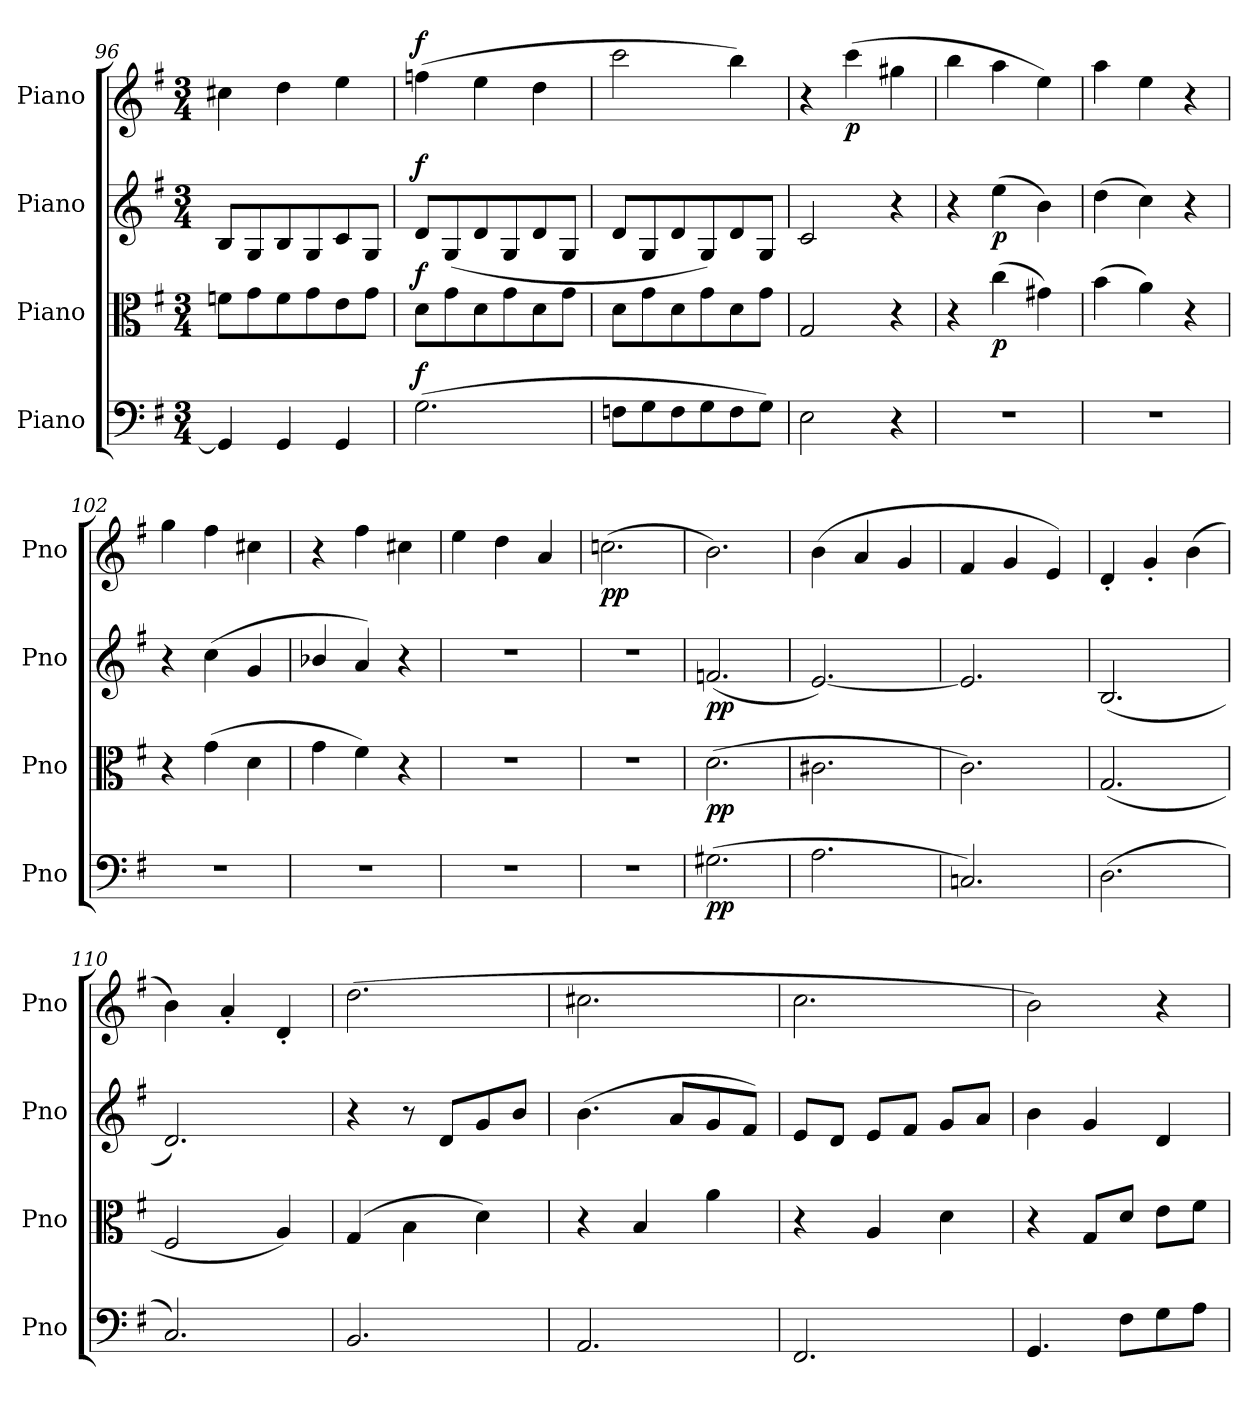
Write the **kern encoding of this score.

**kern	**dynam	**kern	**dynam	**kern	**dynam	**kern	**dynam
*part4	*part4	*part3	*part3	*part2	*part2	*part1	*part1
*staff4	*staff4	*staff3	*staff3	*staff2	*staff2	*staff1	*staff1
*I"Piano	*	*I"Piano	*	*I"Piano	*	*I"Piano	*
*I'Pno	*	*I'Pno	*	*I'Pno	*	*I'Pno	*
*clefF4	*	*clefC3	*	*clefG2	*	*clefG2	*
*k[f#]	*	*k[f#]	*	*k[f#]	*	*k[f#]	*
*M3/4	*	*M3/4	*	*M3/4	*	*M3/4	*
=96	=96	=96	=96	=96	=96	=96	=96
4GG/]	.	8fn\L	.	8B/L	.	4cc#X\	.
.	.	8g\	.	8G/	.	.	.
4GG/	.	8f\	.	8B/	.	4dd\	.
.	.	8g\	.	8G/	.	.	.
4GG/	.	8e\	.	8c/	.	4ee\	.
.	.	8g\J	.	8G/J	.	.	.
=97	=97	=97	=97	=97	=97	=97	=97
!	!LO:DY:a	!	!LO:DY:a	!	!LO:DY:a	!	!LO:DY:a
(2.G\	f	8d\L	f	8d/L	f	(4ffn\	f
.	.	8g\	.	(8G/	.	.	.
.	.	8d\	.	8d/	.	4ee\	.
.	.	8g\	.	8G/	.	.	.
.	.	8d\	.	8d/	.	4dd\	.
.	.	8g\J	.	8G/J	.	.	.
=98	=98	=98	=98	=98	=98	=98	=98
8Fn\L	.	8d\L	.	8d/L	.	2ccc\	.
8G\	.	8g\	.	8G/	.	.	.
8F\	.	8d\	.	8d/	.	.	.
8G\	.	8g\	.	8G/)	.	.	.
8F\	.	8d\	.	8d/	.	4bb\)	.
8G\J)	.	8g\J	.	8G/J	.	.	.
=99	=99	=99	=99	=99	=99	=99	=99
2E\	.	2G/	.	2c/	.	4r	.
!	!	!	!	!	!	!	!LO:DY:b
.	.	.	.	.	.	(4ccc\	p
4r	.	4r	.	4r	.	4gg#X\	.
=100	=100	=100	=100	=100	=100	=100	=100
2.r	.	4r	.	4r	.	4bb\	.
!	!	!	!LO:DY:b	!	!LO:DY:b	!	!
.	.	(4cc\	p	(4ee\	p	4aa\	.
.	.	4g#X\)	.	4b\)	.	4ee\)	.
=101	=101	=101	=101	=101	=101	=101	=101
2.r	.	(4b\	.	(4dd\	.	4aa\	.
.	.	4a\)	.	4cc\)	.	4ee\	.
.	.	4r	.	4r	.	4r	.
=102	=102	=102	=102	=102	=102	=102	=102
2.r	.	4r	.	4r	.	4gg\	.
.	.	(4g\	.	(4cc\	.	4ff#\	.
.	.	4d\	.	4g/	.	4cc#X\	.
=103	=103	=103	=103	=103	=103	=103	=103
2.r	.	4g\	.	4b-X/	.	4r	.
.	.	4f#\)	.	4a/)	.	4ff#\	.
.	.	4r	.	4r	.	4cc#X\	.
=104	=104	=104	=104	=104	=104	=104	=104
2.r	.	2.r	.	2.r	.	4ee\	.
.	.	.	.	.	.	4dd\	.
.	.	.	.	.	.	4a/	.
=105	=105	=105	=105	=105	=105	=105	=105
!	!	!	!	!	!	!	!LO:DY:b
2.r	.	2.r	.	2.r	.	(2.ccn\	pp
=106	=106	=106	=106	=106	=106	=106	=106
!	!LO:DY:b	!	!LO:DY:b	!	!LO:DY:b	!	!
(2.G#X\	pp	(2.d\	pp	(2.fn/	pp	2.b\)	.
=107	=107	=107	=107	=107	=107	=107	=107
2.A\	.	2.c#X\	.	[2.e/)	.	(4b\	.
.	.	.	.	.	.	4a/	.
.	.	.	.	.	.	4g/	.
=108	=108	=108	=108	=108	=108	=108	=108
2.Cn/)	.	2.c\)	.	2.e/]	.	4f#/	.
.	.	.	.	.	.	4g/	.
.	.	.	.	.	.	4e/)	.
=109	=109	=109	=109	=109	=109	=109	=109
(2.D\	.	(2.G/	.	(2.B/	.	4d'/	.
.	.	.	.	.	.	4g'/	.
.	.	.	.	.	.	(4b\	.
=110	=110	=110	=110	=110	=110	=110	=110
2.C/)	.	2F#/	.	2.d/)	.	4b\)	.
.	.	.	.	.	.	4a'/	.
.	.	4A/)	.	.	.	4d'/	.
=111	=111	=111	=111	=111	=111	=111	=111
2.BB/	.	(4G/	.	4r	.	(2.dd\	.
.	.	4B\	.	8r	.	.	.
.	.	.	.	8d/L	.	.	.
.	.	4d\)	.	8g/	.	.	.
.	.	.	.	8b/J	.	.	.
=112	=112	=112	=112	=112	=112	=112	=112
2.AA/	.	4r	.	(4.b\	.	2.cc#X\	.
.	.	4B/	.	.	.	.	.
.	.	.	.	8a/L	.	.	.
.	.	4a\	.	8g/	.	.	.
.	.	.	.	8f#/J)	.	.	.
=113	=113	=113	=113	=113	=113	=113	=113
2.FF#/	.	4r	.	8e/L	.	2.cc\	.
.	.	.	.	8d/J	.	.	.
.	.	4A/	.	8e/L	.	.	.
.	.	.	.	8f#/J	.	.	.
.	.	4d\	.	8g/L	.	.	.
.	.	.	.	8a/J	.	.	.
=114	=114	=114	=114	=114	=114	=114	=114
4.GG/	.	4r	.	4b\	.	2b\)	.
.	.	8G/L	.	4g/	.	.	.
8F#\L	.	8d/J	.	.	.	.	.
8G\	.	8e\L	.	4d/	.	4r	.
8A\J	.	8f#\J	.	.	.	.	.
=	=	=	=	=	=	=	=
*-	*-	*-	*-	*-	*-	*-	*-
